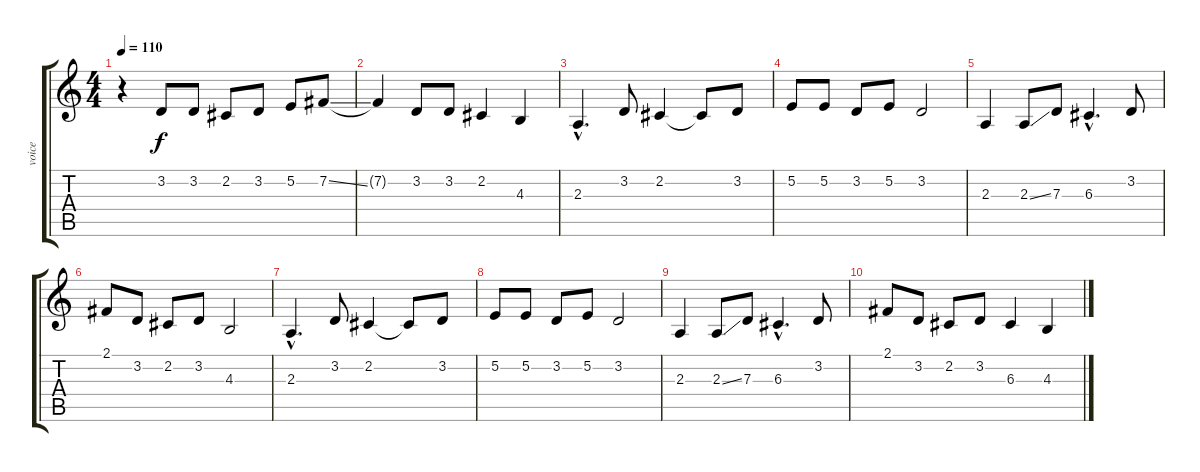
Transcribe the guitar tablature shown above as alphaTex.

\track ("voice" "voice") {instrument fx5brightness}
\staff {score tabs}
\tuning (E4 B3 G3 D3 A2 E2) {hide}
\ts (4 4)
\tempo 110
\clef g2
\ks c
r.4{dy f} 3.2.8 3.2.8 2.2.8 3.2.8 5.2.8 7.2{ss}.8 |
7.2{t}.4 3.2.8 3.2.8 2.2.4 4.3.4 |
2.3{hac}.4{d} 3.2.8 2.2.4 2.2{t}.8 3.2.8 |
5.2.8 5.2.8 3.2.8 5.2.8 3.2.2 |
2.3.4 2.3{ss}.8 7.3.8 6.3{hac}.4{d} 3.2.8 |
2.1.8 3.2.8 2.2.8 3.2.8 4.3.2 |
2.3{hac}.4{d} 3.2.8 2.2.4 2.2{t}.8 3.2.8 |
5.2.8 5.2.8 3.2.8 5.2.8 3.2.2 |
2.3.4 2.3{ss}.8 7.3.8 6.3{hac}.4{d} 3.2.8 |
2.1.8 3.2.8 2.2.8 3.2.8 6.3.4 4.3.4
